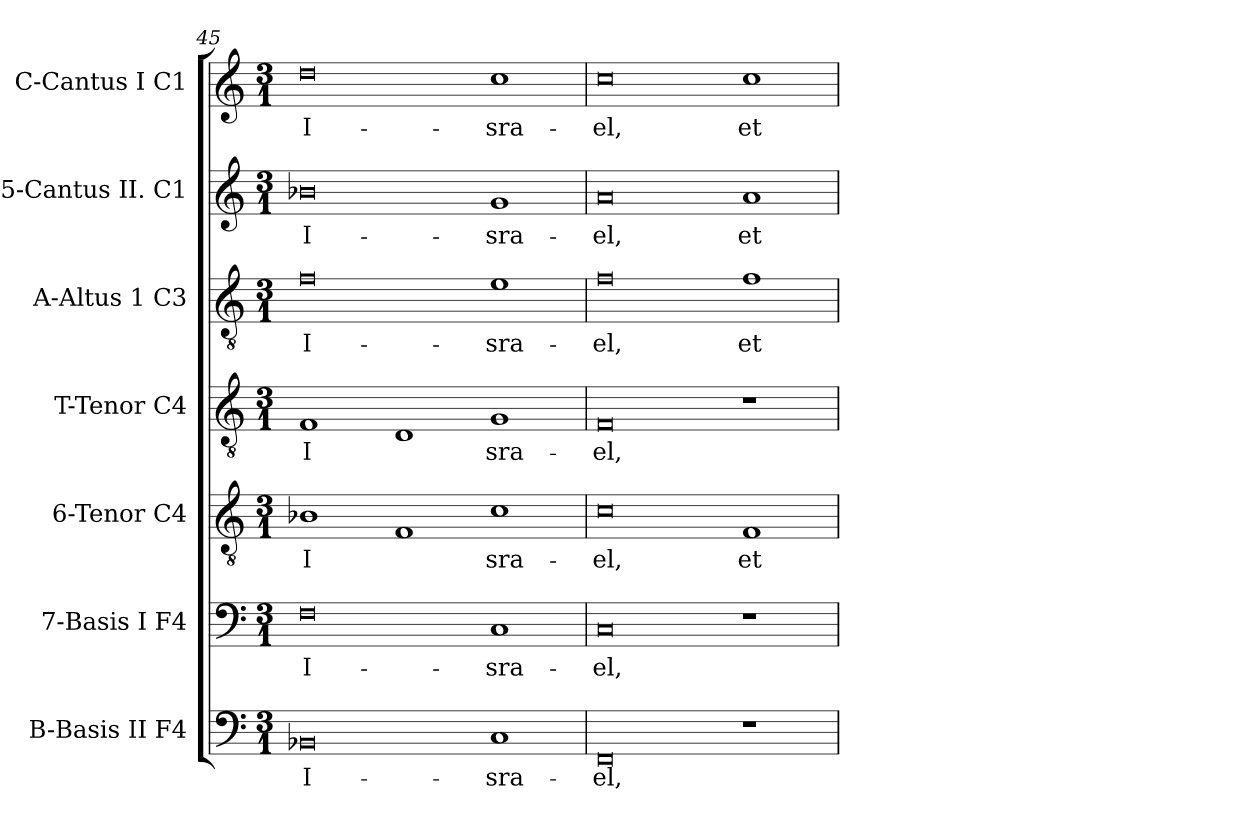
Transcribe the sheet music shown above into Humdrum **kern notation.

**kern	**text	**kern	**text	**kern	**text	**kern	**text	**kern	**text	**kern	**text	**kern	**text
*part7	*part7	*part6	*part6	*part5	*part5	*part4	*part4	*part3	*part3	*part2	*part2	*part1	*part1
*staff7	*staff7	*staff6	*staff6	*staff5	*staff5	*staff4	*staff4	*staff3	*staff3	*staff2	*staff2	*staff1	*staff1
*I"B-Basis II  F4	*	*I"7-Basis I  F4	*	*I"6-Tenor  C4	*	*I"T-Tenor  C4	*	*I"A-Altus 1  C3	*	*I"5-Cantus II.  C1	*	*I"C-Cantus I  C1	*
*I'B	*	*	*	*	*	*I'T	*	*I'A	*	*	*	*I'C	*
!!LO:PB:g=z
*clefF4	*	*clefF4	*	*clefGv2	*	*clefGv2	*	*clefGv2	*	*clefG2	*	*clefG2	*
*k[]	*	*k[]	*	*k[]	*	*k[]	*	*k[]	*	*k[]	*	*k[]	*
*C:	*	*C:	*	*C:	*	*C:	*	*C:	*	*C:	*	*C:	*
*M3/1	*	*M3/1	*	*M3/1	*	*M3/1	*	*M3/1	*	*M3/1	*	*M3/1	*
=45	=45	=45	=45	=45	=45	=45	=45	=45	=45	=45	=45	=45	=45
!	!LO:LY:b:cj	!	!LO:LY:b:cj	!	!LO:LY:b:cj	!	!LO:LY:b:cj	!	!LO:LY:b:cj	!	!LO:LY:b:cj	!	!LO:LY:b:cj
0BB-X	I-	0F	I-	1B-X	I-	1F	I-	0f	I-	0b-X	I-	0dd	I-
!	!	!	!	!	!LO:LY:b:cj	!	!LO:LY:b:cj	!	!	!	!	!	!
.	.	.	.	1F	--	1D	--	.	.	.	.	.	.
!	!LO:LY:b:cj	!	!LO:LY:b:cj	!	!LO:LY:b:cj	!	!LO:LY:b:cj	!	!LO:LY:b:cj	!	!LO:LY:b:cj	!	!LO:LY:b:cj
1C	-sra-	1C	-sra-	1c	-sra-	1G	-sra-	1e	-sra-	1g	-sra-	1cc	-sra-
=46	=46	=46	=46	=46	=46	=46	=46	=46	=46	=46	=46	=46	=46
!	!LO:LY:b:cj	!	!LO:LY:b:cj	!	!LO:LY:b:cj	!	!LO:LY:b:cj	!	!LO:LY:b:cj	!	!LO:LY:b:cj	!	!LO:LY:b:cj
0FF	-el,	0C	-el,	0c	-el,	0F	-el,	0f	-el,	0a	-el,	0cc	-el,
!	!	!	!	!	!LO:LY:b:cj	!	!	!	!LO:LY:b:cj	!	!LO:LY:b:cj	!	!LO:LY:b:cj
1r	.	1r	.	1F	et	1r	.	1f	et	1a	et	1cc	et
=	=	=	=	=	=	=	=	=	=	=	=	=	=
*-	*-	*-	*-	*-	*-	*-	*-	*-	*-	*-	*-	*-	*-
